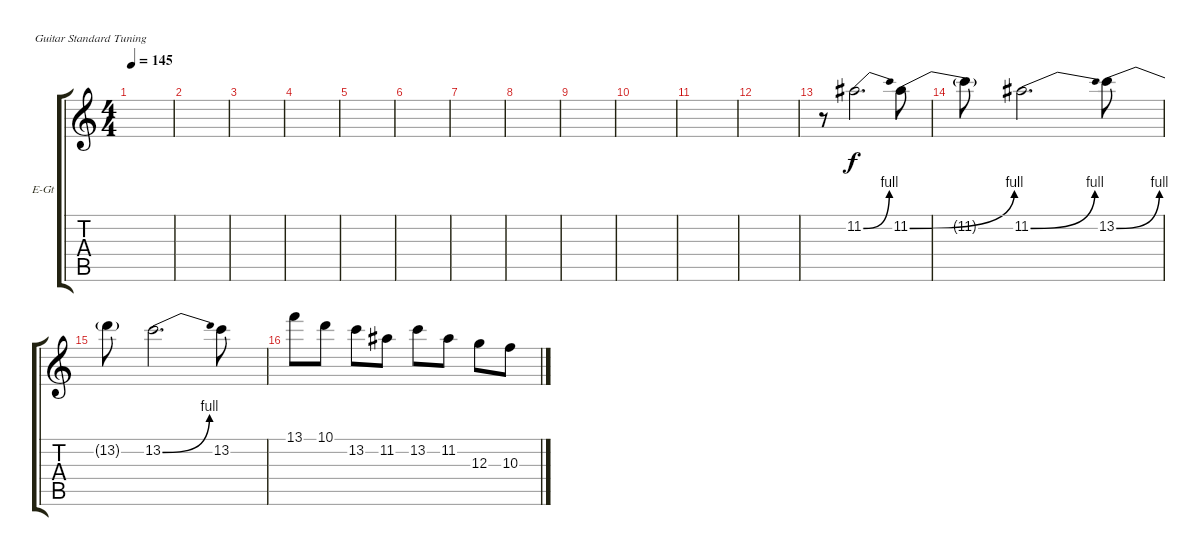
\defaultSystemsLayout 4
\bracketExtendMode groupsimilarinstruments
\firstSystemTrackNameOrientation horizontal
\otherSystemsTrackNameOrientation horizontal
\track ("Electric Guitar" "E-Gt") {instrument overdrivenguitar}
\staff {score tabs}
\tuning (E4 B3 G3 D3 A2 E2)
\ts (4 4)
\tempo 145
\clef g2
\ks c
|
|
|
|
|
|
|
|
|
|
|
|
r.8 11.2{be (bend 0 0 15 4)}.2{d} 11.2{be (bend 0 0 15 4)}.8 |
11.2{t}.8 11.2{be (bend 0 0 15 4)}.2{d} 13.2{be (bend 0 0 15 4)}.8 |
13.2{t}.8 13.2{be (bend 0 0 15 4)}.2{d} 13.2.8 |
13.1.8 10.1.8 13.2.8 11.2.8 13.2.8 11.2.8 12.3.8 10.3.8
